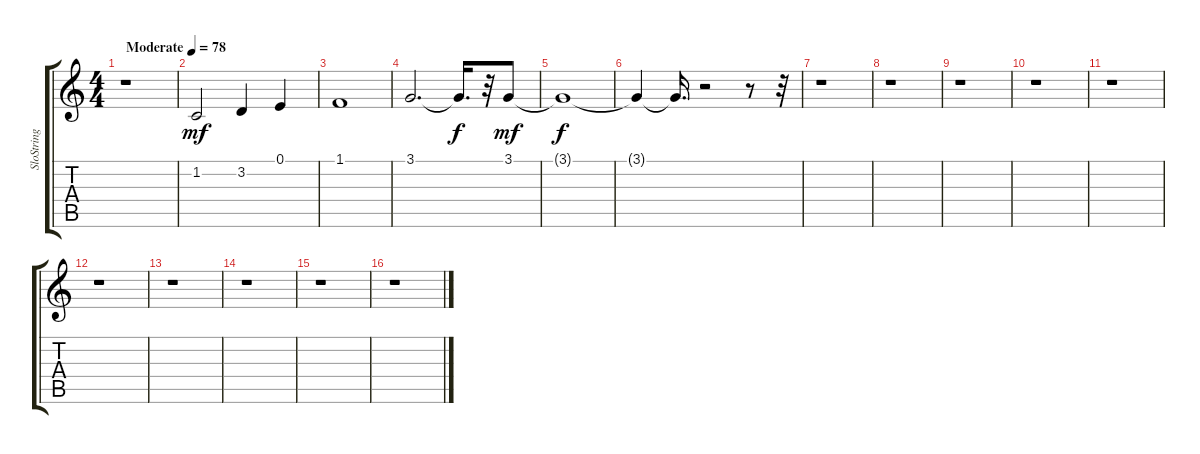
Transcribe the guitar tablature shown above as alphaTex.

\track ("SloString" "SloString") {instrument synthstrings1}
\staff {score tabs}
\tuning (E4 B3 G3 D3 A2 E2) {hide}
\ts (4 4)
\tempo (78 "Moderate")
\clef g2
\ks c
r.1{dy mf instrument synthstrings1} |
1.2.2 3.2.4 0.1.4 |
1.1.1 |
3.1.2{d} 3.1{t}.16{d dy f} r.32 3.1.8{dy mf} |
3.1{t}.1{dy f} |
3.1{t}.4 3.1{t}.16{d} r.2 r.8 r.32 |
r.1 |
r.1 |
r.1 |
r.1 |
r.1 |
r.1 |
r.1 |
r.1 |
r.1 |
r.1
